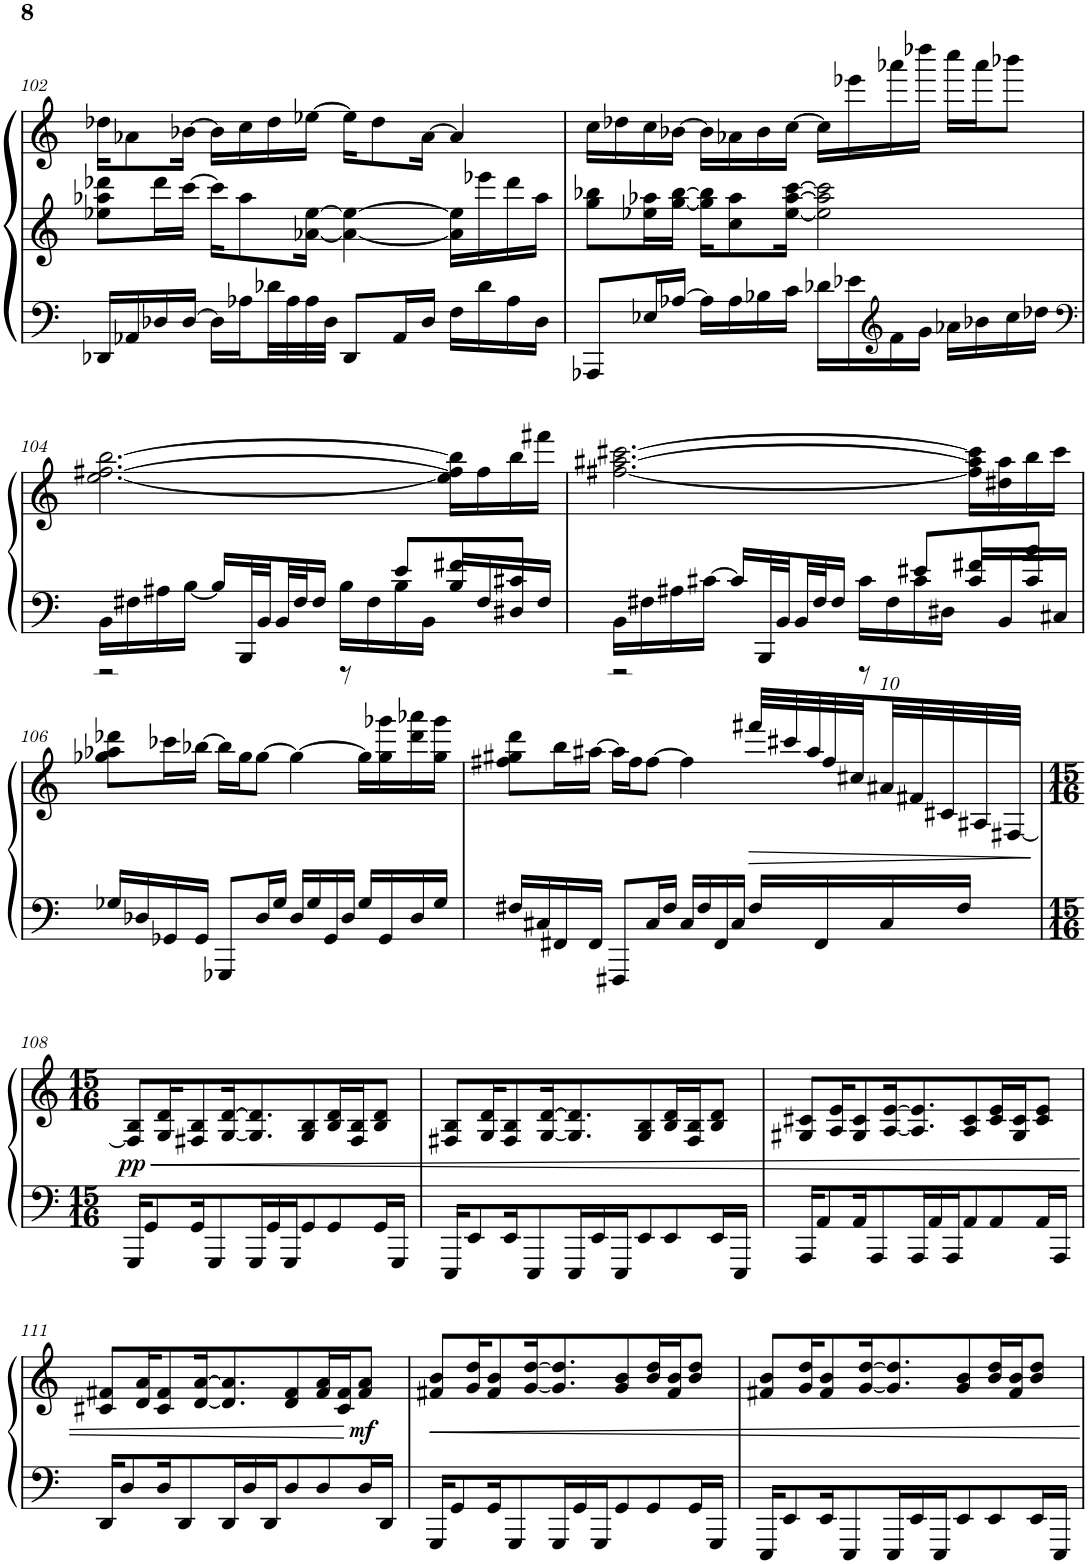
**kern	**kern	**kern	**dynam
*part1	*part1	*part1	*part1
*staff3	*staff2	*staff1	*staff1/2/3
*I"Piano	*	*	*
*I'Pno.	*	*	*
!!LO:PB:g=z
*clefF4	*clefG2	*clefG2	*
*k[]	*k[]	*k[]	*
*M4/4	*M4/4	*M4/4	*
=102	=102	=102	=102
16DD-X/LL	8ee-X\ 8aa-X\ 8ddd-X\L	16dd-X\KL	.
16AA-X/	.	8a-X\	.
16D-X/	16ddd-\L	.	.
[16D-/JJ	[16ccc\JJ	[16b-X\Jk	.
16D-\LL]	16ccc\KL]	16b-\LL]	.
16A-X\	8aa-\	16cc\	.
32d-X\L	.	16dd-\	.
32A-\	.	.	.
32A-\	[16a-X\ [16ee-\Jk	[16ee-X\JJ	.
32D-\JJJ	.	.	.
8DD-/L	4a-\_ 4ee-\_	16ee-\KL]	.
.	.	8dd-\	.
16AA-/L	.	.	.
16D-/JJ	.	[16a-\Jk	.
16F\LL	16a-\] 16ee-\]LL	4a-/]	.
16d-\	16eee-X\	.	.
16A-\	16ddd-\	.	.
16D-\JJ	16aa-\JJ	.	.
=103	=103	=103	=103
*	*^	*	*
8AAA-X/L	8gg\ 8bb-X\L	2ryy	16cc\LL	.
.	.	.	16dd-X\	.
16E-X/L	16ee-X\ 16aa-X\L	.	16cc\	.
[16A-X/JJ	[16gg\ [16bb-\JJ	.	[16b-X\JJ	.
16A-\LL]	16gg\] 16bb-\]KL	.	16b-\LL]	.
16A-\	8cc\ 8aa-\	.	16a-X\	.
16B-X\	.	.	16b-\	.
16c\JJ	[16ee-\ [16aa-\ [16ccc\Jk	.	[16cc\JJ	.
16d-X\LL	2ee-\] 2aa-\] 2ccc\]	2ryy	16cc\LL]	.
16e-X\	.	.	16eee-X\	.
*clefG2	*	*	*	*
16f\	.	.	16aaa-X\	.
16g\JJ	.	.	16dddd-X\JJ	.
16a-X\LL	.	.	16cccc\LL	.
16b-X\	.	.	16aaa-\J	.
16cc\	.	.	8bbb-X\J	.
16dd-X\JJ	.	.	.	.
*	*v	*v	*	*
!!LO:LB:g=z
=104	=104	=104	=104
*clefF4	*	*	*
*^	*	*	*
2r	16BB\LL	[2.ee\ [2.ff#X\ [2.bb\	1r	.
.	16F#X\	.	.	.
.	16A#X\	.	.	.
.	[16B\JJ	.	.	.
.	16B/LL]	.	.	.
.	32BBB/L	.	.	.
.	32BB/	.	.	.
.	32BB/	.	.	.
.	32F#/J	.	.	.
.	16F#/JJ	.	.	.
8r	16B\LL	.	.	.
.	16F#\	.	.	.
8e/L	16B\	.	.	.
.	16BB\JJ	.	.	.
8f#X/	16B/LL	16ee\] 16ff#\] 16bb\]LL	.	.
.	16F#/	16ff#\	.	.
8c#X/J	16D#X/	16bb\	.	.
.	16F#/JJ	16fff#X\JJ	.	.
=105	=105	=105	=105	=105
2r	16BB\LL	[2.ff#X\ [2.aa#X\ [2.ccc#X\	1r	.
.	16F#X\	.	.	.
.	16A#X\	.	.	.
.	[>16c#X\JJ	.	.	.
.	16c#/LL]	.	.	.
.	32BBB/L	.	.	.
.	32BB/	.	.	.
.	32BB/	.	.	.
.	32F#/J	.	.	.
.	16F#/JJ	.	.	.
8r	16c#\LL	.	.	.
.	16F#\	.	.	.
8e#X/L	16c#\	.	.	.
.	16D#X\JJ	.	.	.
8f#X/	16c#/LL	16ff#\] 16aa#\] 16ccc#\]LL	.	.
.	16BB/	16dd#X\ 16aa#\	.	.
8b/J	16c#/	16bb\	.	.
.	16C#X/JJ	16ccc#\JJ	.	.
*v	*v	*	*	*
!!LO:LB:g=z
=106	=106	=106	=106
16G-X/LL	8gg-X\ 8aa-X\ 8ddd-X\L	1r	.
16D-X/	.	.	.
16GG-X/	16ccc-X\L	.	.
16GG-/JJ	[16bb-X\JJ	.	.
8GGG-X/L	16bb-\LL]	.	.
.	16gg-\J	.	.
16D-/L	[8gg-\J	.	.
16G-/JJ	.	.	.
16D-/LL	4gg-\_	.	.
16G-/	.	.	.
16GG-/	.	.	.
16D-/JJ	.	.	.
16G-/LL	16gg-\LL]	.	.
16GG-/	16gg-\ 16ggg-X\	.	.
16D-/	16ddd-\ 16aaa-X\	.	.
16G-/JJ	16gg-\ 16ggg-\JJ	.	.
=107	=107	=107	=107
16F#X/LL	8ff#X\ 8gg#X\ 8ddd\L	1r	.
16C#X/	.	.	.
16FF#X/	16bb\L	.	.
16FF#/JJ	[16aa#X\JJ	.	.
8FFF#X/L	16aa#\LL]	.	.
.	16ff#\J	.	.
16C#/L	[8ff#\J	.	.
16F#/JJ	.	.	.
16C#/LL	4ff#\]	.	.
16F#/	.	.	.
16FF#/	.	.	.
16C#/JJ	.	.	.
*	*Xbrackettup	*	*
16F#/LL	40fff#X/LLL	.	.
.	40ccc#X/	.	.
.	40aa#/	.	.
16FF#/	.	.	.
.	40ff#/	.	.
.	40cc#X/	.	.
16C#/	40a#X/	.	.
.	40f#X/	.	.
.	40c#X/	.	.
16F#/JJ	.	.	.
.	40A#X/	.	.
.	[<40F#X/JJJ	.	.
!!LO:LB:g=z
=108	=108	=108	=108
*M15/16	*M15/16	*M15/16	*
!	!	!	!LO:DY:b=2
16GGG/KL	8F#/] 8B/L	2...r	pp
8GG/	.	.	.
.	16G/ 16d/K	.	.
16GG/K	8F#X/ 8B/	.	.
8GGG/	.	.	.
.	[16G/ [16d/K	.	.
16GGG/L	8.G/] 8.d/]	.	.
16GG/	.	.	.
16GGG/J	.	.	.
8GG/	8G/ 8B/	.	.
8GG/	16B/ 16d/L	.	.
.	16F#/ 16B/J	.	.
16GG/L	8B/ 8d/J	.	.
16GGG/JJ	.	.	.
=109	=109	=109	=109
16EEE/KL	8F#X/ 8B/L	2...r	.
8EE/	.	.	.
.	16G/ 16d/K	.	.
16EE/K	8F#/ 8B/	.	.
8EEE/	.	.	.
.	[16G/ [16d/K	.	.
16EEE/L	8.G/] 8.d/]	.	.
16EE/	.	.	.
16EEE/J	.	.	.
8EE/	8G/ 8B/	.	.
8EE/	16B/ 16d/L	.	.
.	16F#/ 16B/J	.	.
16EE/L	8B/ 8d/J	.	.
16EEE/JJ	.	.	.
=110	=110	=110	=110
16AAA/KL	8G#X/ 8c#X/L	2...r	.
8AA/	.	.	.
.	16A/ 16e/K	.	.
16AA/K	8G#/ 8c#/	.	.
8AAA/	.	.	.
.	[16A/ [16e/K	.	.
16AAA/L	8.A/] 8.e/]	.	.
16AA/	.	.	.
16AAA/J	.	.	.
8AA/	8A/ 8c#/	.	.
8AA/	16c#/ 16e/L	.	.
.	16G#/ 16c#/J	.	.
16AA/L	8c#/ 8e/J	.	.
16AAA/JJ	.	.	.
!!LO:LB:g=z
=111	=111	=111	=111
16DD/KL	8c#X/ 8f#X/L	2...r	.
8D/	.	.	.
.	16d/ 16a/K	.	.
16D/K	8c#/ 8f#/	.	.
8DD/	.	.	.
.	[16d/ [16a/K	.	.
16DD/L	8.d/] 8.a/]	.	.
16D/	.	.	.
16DD/J	.	.	.
8D/	8d/ 8f#/	.	.
8D/	16f#/ 16a/L	.	.
.	16c#/ 16f#/J	.	.
!	!	!	!LO:DY:b=2
16D/L	8f#/ 8a/J	.	mf
16DD/JJ	.	.	.
=112	=112	=112	=112
16GGG/KL	8f#X/ 8b/L	2...r	.
8GG/	.	.	.
.	16g/ 16dd/K	.	.
16GG/K	8f#/ 8b/	.	.
8GGG/	.	.	.
.	[16g/ [16dd/K	.	.
16GGG/L	8.g/] 8.dd/]	.	.
16GG/	.	.	.
16GGG/J	.	.	.
8GG/	8g/ 8b/	.	.
8GG/	16b/ 16dd/L	.	.
.	16f#/ 16b/J	.	.
16GG/L	8b/ 8dd/J	.	.
16GGG/JJ	.	.	.
=113	=113	=113	=113
16EEE/KL	8f#X/ 8b/L	2...r	.
8EE/	.	.	.
.	16g/ 16dd/K	.	.
16EE/K	8f#/ 8b/	.	.
8EEE/	.	.	.
.	[16g/ [16dd/K	.	.
16EEE/L	8.g/] 8.dd/]	.	.
16EE/	.	.	.
16EEE/J	.	.	.
8EE/	8g/ 8b/	.	.
8EE/	16b/ 16dd/L	.	.
.	16f#/ 16b/J	.	.
16EE/L	8b/ 8dd/J	.	.
16EEE/JJ	.	.	.
=	=	=	=
*-	*-	*-	*-
